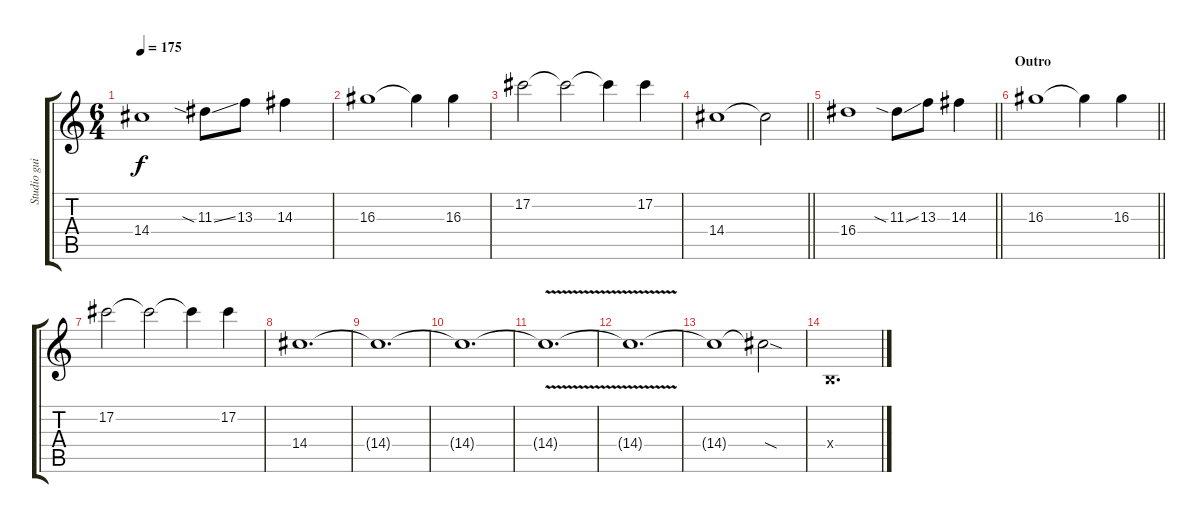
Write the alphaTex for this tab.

\track ("Studio guitar" "Studio gui") {instrument overdrivenguitar}
\staff {score tabs}
\tuning (Db4 Ab3 E3 B2 Gb2 B1) {hide}
\ts (6 4)
\tempo 175
\clef g2
\ks c
14.4{t}.1{dy f} 11.3{sia ss}.8 13.3.8 14.3.4 |
16.3.1 16.3{t}.4 16.3.4 |
17.2.2 17.2{t}.2 17.2{t}.4 17.2.4 |
\barLineRight lightlight
14.4.1 14.4{t}.2 |
\barLineRight lightlight
16.4.1 11.3{sia ss}.8 13.3.8 14.3.4 |
\section ("" "Outro")
\barLineRight lightlight
16.3.1 16.3{t}.4 16.3.4 |
17.2.2 17.2{t}.2 17.2{t}.4 17.2.4 |
14.4.1{d} |
14.4{t}.1{d} |
14.4{t}.1{d} |
14.4{v t}.1{d} |
14.4{t}.1{d} |
14.4{t}.1 14.4{sod t}.2 |
0.4{x}.1{d}
